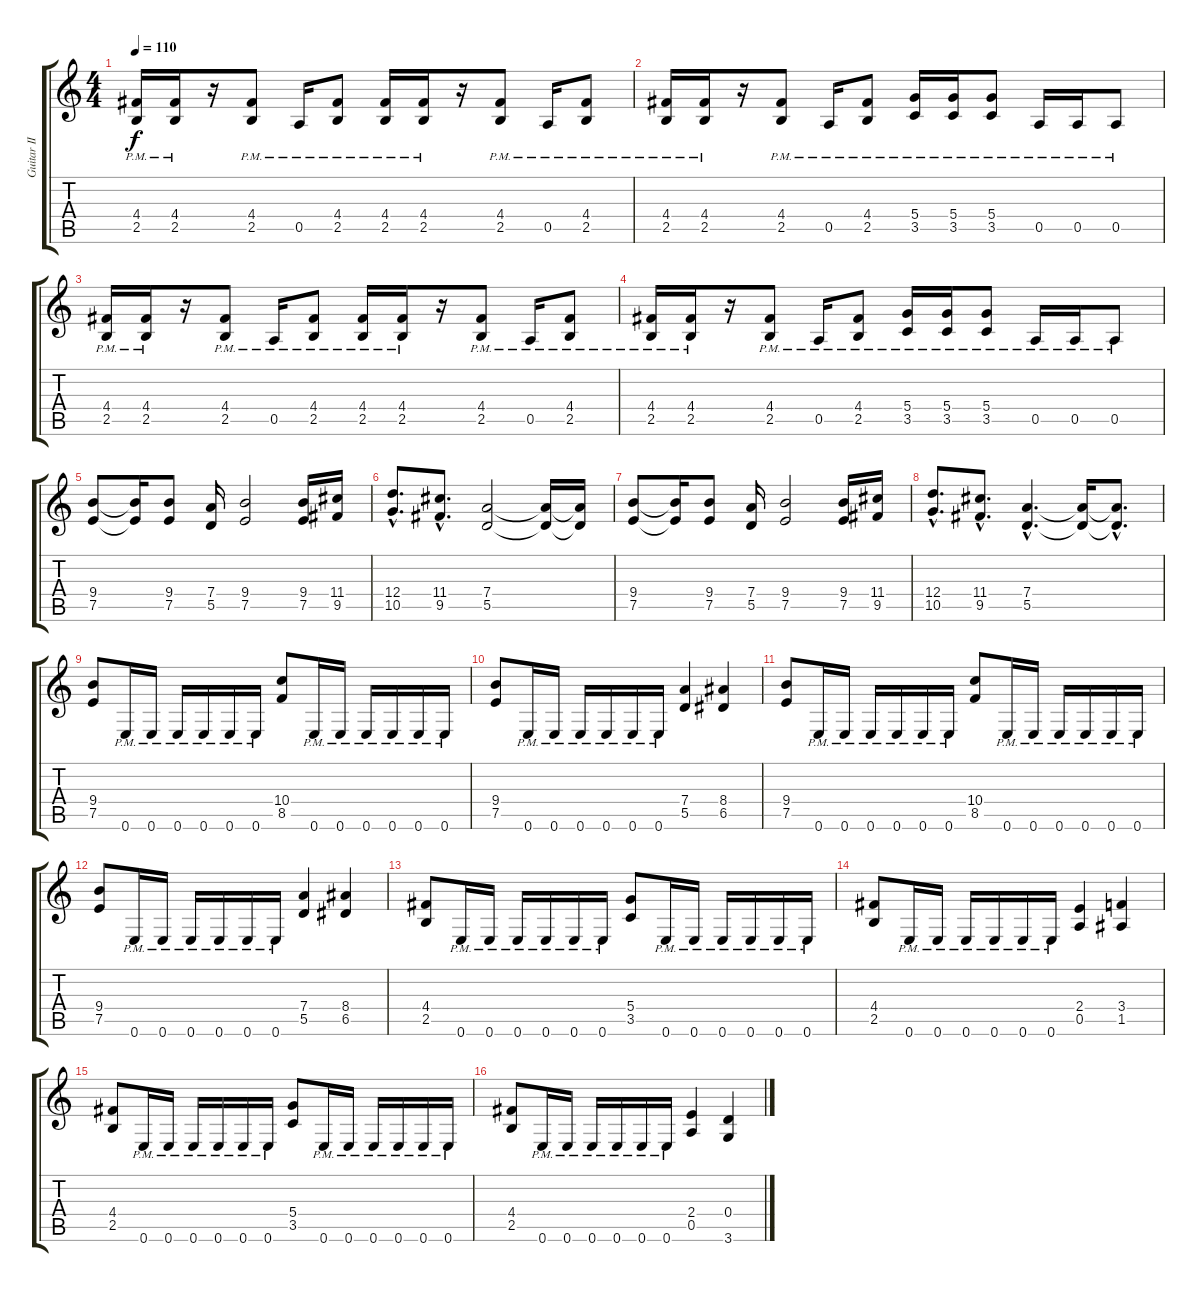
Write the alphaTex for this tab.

\track ("Guitar II" "Guitar II") {instrument distortionguitar}
\staff {score tabs}
\tuning (E4 B3 G3 D3 A2 E2) {hide}
\ts (4 4)
\tempo 110
\clef g2
\ks c
(4.4{pm} 2.5{pm}).16{dy f} (4.4{pm} 2.5{pm}).16 r.16 (4.4{pm} 2.5{pm}).8 0.5{pm}.16 (4.4{pm} 2.5{pm}).8 (4.4 2.5{pm}).16 (4.4{pm} 2.5{pm}).16 r.16 (4.4{pm} 2.5{pm}).8 0.5{pm}.16 (4.4{pm} 2.5{pm}).8 |
(4.4{pm} 2.5{pm}).16 (4.4{pm} 2.5{pm}).16 r.16 (4.4{pm} 2.5{pm}).8 0.5{pm}.16 (4.4{pm} 2.5{pm}).8 (5.4{pm} 3.5{pm}).16 (5.4{pm} 3.5{pm}).16 (5.4{pm} 3.5{pm}).8 0.5{pm}.16 0.5{pm}.16 0.5{pm}.8 |
(4.4{pm} 2.5{pm}).16 (4.4{pm} 2.5{pm}).16 r.16 (4.4{pm} 2.5{pm}).8 0.5{pm}.16 (4.4{pm} 2.5{pm}).8 (4.4 2.5{pm}).16 (4.4{pm} 2.5{pm}).16 r.16 (4.4{pm} 2.5{pm}).8 0.5{pm}.16 (4.4{pm} 2.5{pm}).8 |
(4.4{pm} 2.5{pm}).16 (4.4{pm} 2.5{pm}).16 r.16 (4.4{pm} 2.5{pm}).8 0.5{pm}.16 (4.4{pm} 2.5{pm}).8 (5.4{pm} 3.5{pm}).16 (5.4{pm} 3.5{pm}).16 (5.4{pm} 3.5{pm}).8 0.5{pm}.16 0.5{pm}.16 0.5{pm}.8 |
(9.4 7.5).8 (9.4{t} 7.5{t}).16 (9.4 7.5).8 (7.4 5.5).16 (9.4 7.5).2 (9.4 7.5).16 (11.4 9.5).16 |
(12.4{hac} 10.5{hac}).8{d} (11.4{hac} 9.5{hac}).8{d} (7.4 5.5).2 (7.4{t} 5.5{t}).16 (7.4{t} 5.5{t}).16 |
(9.4 7.5).8 (9.4{t} 7.5{t}).16 (9.4 7.5).8 (7.4 5.5).16 (9.4 7.5).2 (9.4 7.5).16 (11.4 9.5).16 |
(12.4{hac} 10.5{hac}).8{d} (11.4{hac} 9.5{hac}).8{d} (7.4{hac} 5.5{hac}).4{d} (7.4{t} 5.5{t}).16 (7.4{hac t} 5.5{hac t}).8{d} |
(9.4 7.5).8 0.6{pm}.16 0.6{pm}.16 0.6{pm}.16 0.6{pm}.16 0.6{pm}.16 0.6{pm}.16 (10.4 8.5).8 0.6{pm}.16 0.6{pm}.16 0.6{pm}.16 0.6{pm}.16 0.6{pm}.16 0.6{pm}.16 |
(9.4 7.5).8 0.6{pm}.16 0.6{pm}.16 0.6{pm}.16 0.6{pm}.16 0.6{pm}.16 0.6{pm}.16 (7.4 5.5).4 (8.4 6.5).4 |
(9.4 7.5).8 0.6{pm}.16 0.6{pm}.16 0.6{pm}.16 0.6{pm}.16 0.6{pm}.16 0.6{pm}.16 (10.4 8.5).8 0.6{pm}.16 0.6{pm}.16 0.6{pm}.16 0.6{pm}.16 0.6{pm}.16 0.6{pm}.16 |
(9.4 7.5).8 0.6{pm}.16 0.6{pm}.16 0.6{pm}.16 0.6{pm}.16 0.6{pm}.16 0.6{pm}.16 (7.4 5.5).4 (8.4 6.5).4 |
(4.4 2.5).8 0.6{pm}.16 0.6{pm}.16 0.6{pm}.16 0.6{pm}.16 0.6{pm}.16 0.6{pm}.16 (5.4 3.5).8 0.6{pm}.16 0.6{pm}.16 0.6{pm}.16 0.6{pm}.16 0.6{pm}.16 0.6{pm}.16 |
(4.4 2.5).8 0.6{pm}.16 0.6{pm}.16 0.6{pm}.16 0.6{pm}.16 0.6{pm}.16 0.6{pm}.16 (2.4 0.5).4 (3.4 1.5).4 |
(4.4 2.5).8 0.6{pm}.16 0.6{pm}.16 0.6{pm}.16 0.6{pm}.16 0.6{pm}.16 0.6{pm}.16 (5.4 3.5).8 0.6{pm}.16 0.6{pm}.16 0.6{pm}.16 0.6{pm}.16 0.6{pm}.16 0.6{pm}.16 |
(4.4 2.5).8 0.6{pm}.16 0.6{pm}.16 0.6{pm}.16 0.6{pm}.16 0.6{pm}.16 0.6{pm}.16 (2.4 0.5).4 (0.4 3.6).4
